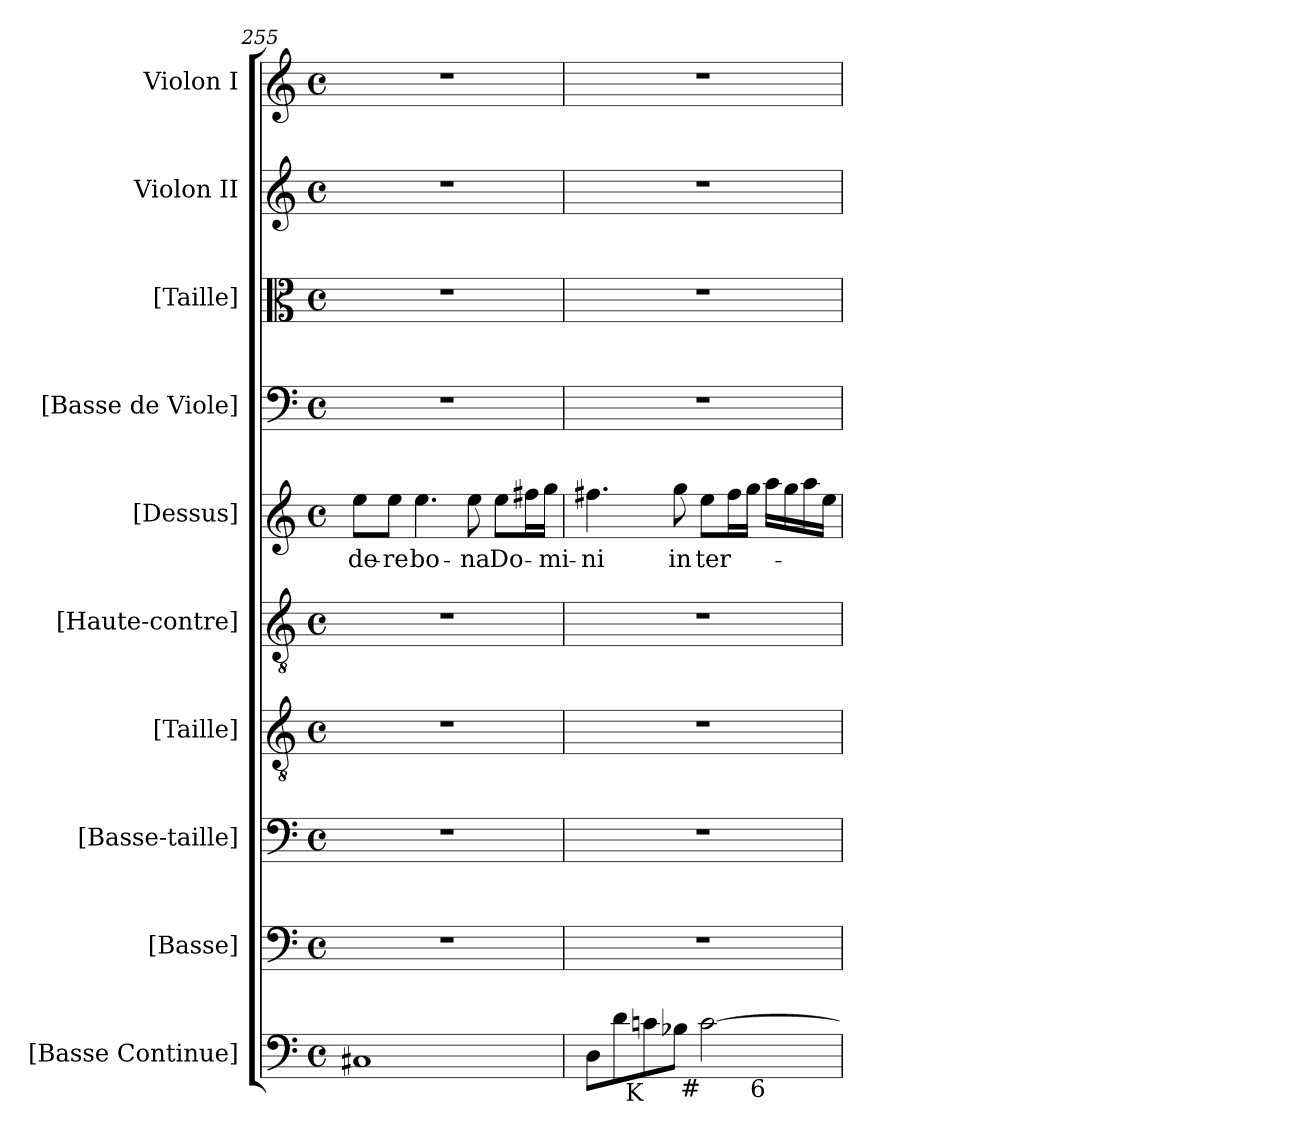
**kern	**kern	**kern	**kern	**kern	**kern	**text	**kern	**kern	**kern	**kern
*part10	*part9	*part8	*part7	*part6	*part5	*part5	*part4	*part3	*part2	*part1
*staff10	*staff9	*staff8	*staff7	*staff6	*staff5	*staff5	*staff4	*staff3	*staff2	*staff1
*I"[Basse Continue]	*I"[Basse]	*I"[Basse-taille]	*I"[Taille]	*I"[Haute-contre]	*I"[Dessus]	*	*I"[Basse de Viole]	*I"[Taille]	*I"Violon II	*I"Violon I
*I'B.c.	*I'B.	*I'B.t.	*I'T.	*I'H.C.	*I'D.	*	*	*	*I'Vln. II	*I'Vln. I
*clefF4	*clefF4	*clefF4	*clefGv2	*clefGv2	*clefG2	*	*clefF4	*clefC3	*clefG2	*clefG2
*	*	*	*ITrd7c12	*ITrd7c12	*	*	*	*	*	*
*k[]	*k[]	*k[]	*k[]	*k[]	*k[]	*	*k[]	*k[]	*k[]	*k[]
*M4/4	*M4/4	*M4/4	*M4/4	*M4/4	*M4/4	*	*M4/4	*M4/4	*M4/4	*M4/4
*met(c)	*met(c)	*met(c)	*met(c)	*met(c)	*met(c)	*	*met(c)	*met(c)	*met(c)	*met(c)
=255	=255	=255	=255	=255	=255	=255	=255	=255	=255	=255
!	!	!	!	!	!	!LO:LY:b:color=#000000	!	!	!	!
1C#Xi	1r	1r	1r	1r	8eei\L	-de-	1r	1r	1r	1r
!	!	!	!	!	!	!LO:LY:b:color=#000000	!	!	!	!
.	.	.	.	.	8eei\J	-re	.	.	.	.
!	!	!	!	!	!	!LO:LY:b:color=#000000	!	!	!	!
.	.	.	.	.	4.eei\	bo-	.	.	.	.
!	!	!	!	!	!	!LO:LY:b:color=#000000	!	!	!	!
.	.	.	.	.	8eei\	-na	.	.	.	.
!	!	!	!	!	!	!LO:LY:b:color=#000000	!	!	!	!
.	.	.	.	.	8eei\L	Do-	.	.	.	.
.	.	.	.	.	16ff#Xi\L	.	.	.	.	.
!	!	!	!	!	!	!LO:LY:b:color=#000000	!	!	!	!
.	.	.	.	.	16ggi\JJ	-mi-	.	.	.	.
!!LO:PB:g=z
=256	=256	=256	=256	=256	=256	=256	=256	=256	=256	=256
!LO:TX:b:rj:t=#	!	!	!	!	!	!	!	!	!	!
!	!	!	!	!	!	!LO:LY:b:color=#000000	!	!	!	!
*^	*	*	*	*	*	*	*	*	*	*
8Di\L	2.ryy	1r	1r	1r	1r	4.ff#Xi\	-ni	1r	1r	1r	1r
8di\	.	.	.	.	.	.	.	.	.	.	.
!LO:TX:b:rj:t=K	!	!	!	!	!	!	!	!	!	!	!
8cni\	.	.	.	.	.	.	.	.	.	.	.
!	!	!	!	!	!	!	!LO:LY:b:color=#000000	!	!	!	!
8B-Xi\J	.	.	.	.	.	8ggi\	in	.	.	.	.
!LO:TX:b:rj:t=#	!	!	!	!	!	!	!	!	!	!	!
!	!	!	!	!	!	!	!LO:LY:b:color=#000000	!	!	!	!
[2ci\	.	.	.	.	.	8eei\L	ter-	.	.	.	.
.	.	.	.	.	.	16ff#i\L	.	.	.	.	.
.	.	.	.	.	.	16ggi\JJ	.	.	.	.	.
!	!LO:TX:b:rj:t=6	!	!	!	!	!	!	!	!	!	!
.	4ryy	.	.	.	.	16aai\LL	.	.	.	.	.
.	.	.	.	.	.	16ggi\	.	.	.	.	.
.	.	.	.	.	.	16aai\	.	.	.	.	.
.	.	.	.	.	.	16eei\JJ	.	.	.	.	.
*v	*v	*	*	*	*	*	*	*	*	*	*
=	=	=	=	=	=	=	=	=	=	=
*-	*-	*-	*-	*-	*-	*-	*-	*-	*-	*-
